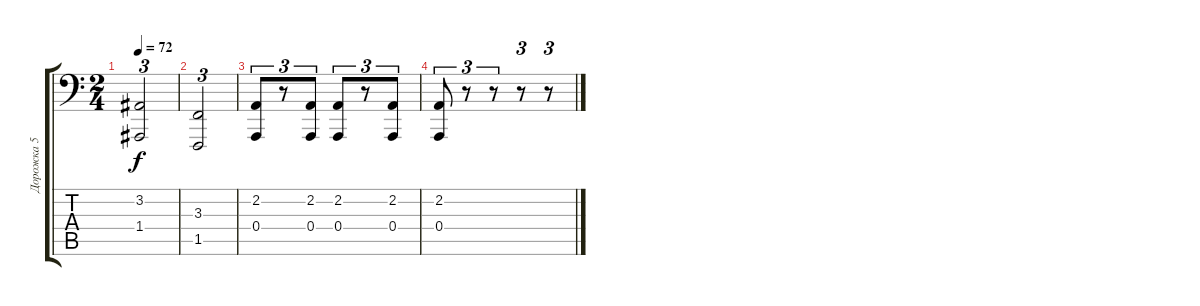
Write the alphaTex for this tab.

\track ("Дорожка 5" "Дорожка 5") {instrument electricgrandpiano}
\staff {score tabs}
\tuning (C3 G2 D2 A1 E1 B0) {hide}
\ts (2 4)
\tempo 72
\clef f4
\ks c
(3.2 1.4).2{tu (3 2) dy f} |
(3.3 1.5).2{tu (3 2)} |
(2.2 0.4).8{tu (3 2)} r.8{tu (3 2)} (2.2 0.4).8{tu (3 2)} (2.2 0.4).8{tu (3 2)} r.8{tu (3 2)} (2.2 0.4).8{tu (3 2)} |
(2.2 0.4).8{tu (3 2)} r.8{tu (3 2)} r.8{tu (3 2)} r.8{tu (3 2)} r.8{tu (3 2)}
